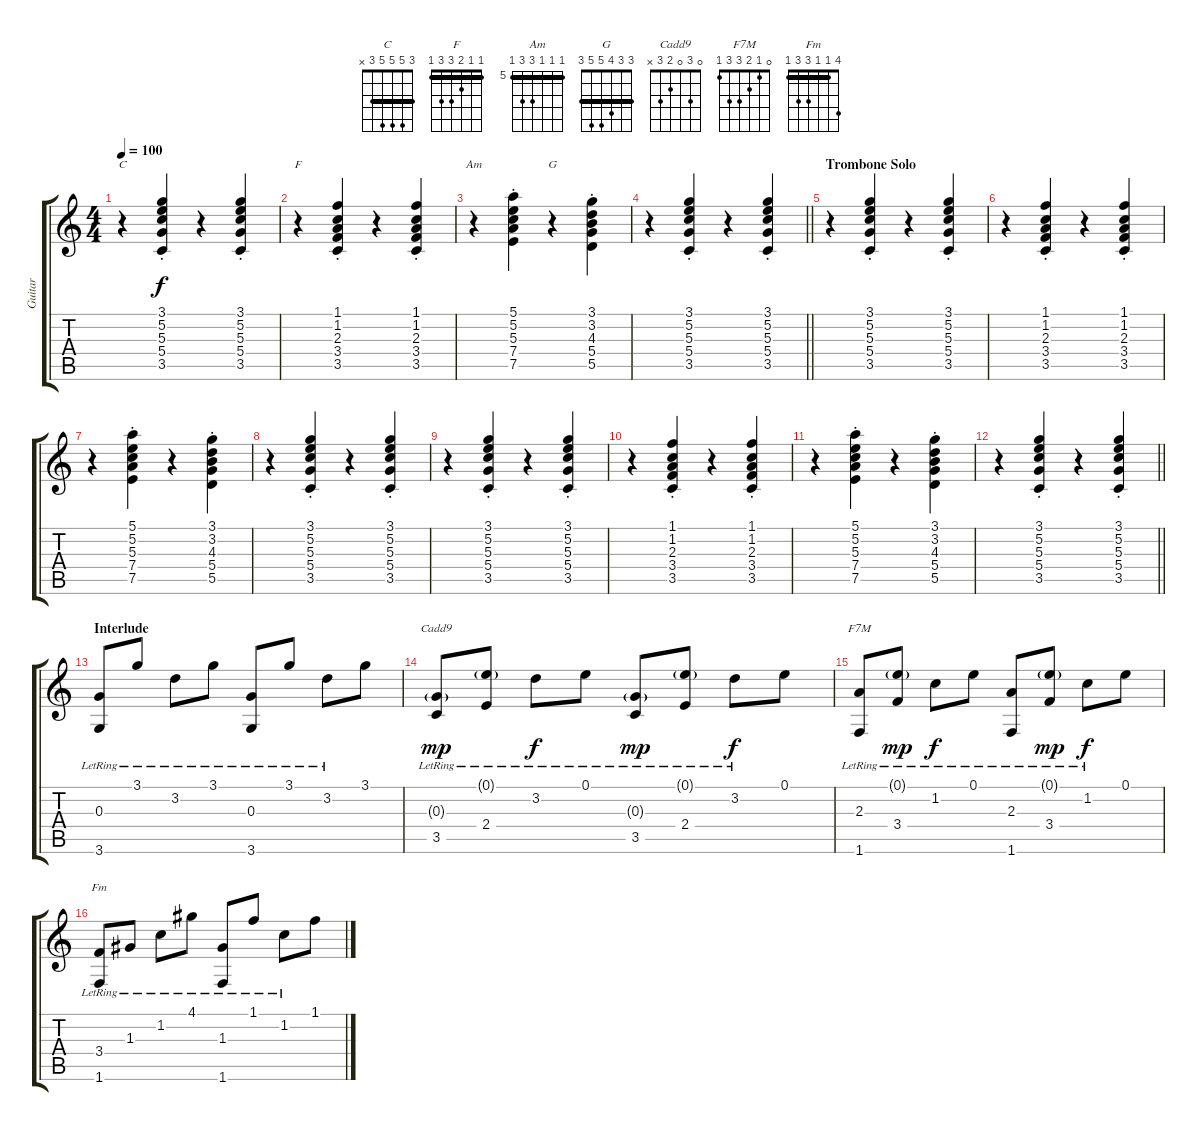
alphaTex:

\track ("Guitar" "Guitar") {instrument acousticguitarsteel}
\staff {score tabs}
\tuning (E4 B3 G3 D3 A2 E2) {hide}
\chord ("C" 3 5 5 5 3 x) {barre 3}
\chord ("F" 1 1 2 3 3 1) {barre 1}
\chord ("Am" 5 5 5 7 7 5) {firstfret 5 barre 5}
\chord ("G" 3 3 4 5 5 3) {barre 3}
\chord ("Cadd9" 0 3 0 2 3 x)
\chord ("F7M" 0 1 2 3 3 1)
\chord ("Fm" 4 1 1 3 3 1) {barre 1}
\ts (4 4)
\tempo 100
\clef g2
\ks c
r.4{ch "C" dy f} (3.1{st} 5.2{st} 5.3{st} 5.4{st} 3.5{st}).4 r.4 (3.1{st} 5.2{st} 5.3{st} 5.4{st} 3.5{st}).4 |
r.4{ch "F"} (1.1{st} 1.2{st} 2.3{st} 3.4{st} 3.5{st}).4 r.4 (1.1{st} 1.2{st} 2.3{st} 3.4{st} 3.5{st}).4 |
r.4{ch "Am"} (5.1{st} 5.2{st} 5.3{st} 7.4{st} 7.5{st}).4 r.4{ch "G"} (3.1{st} 3.2{st} 4.3{st} 5.4{st} 5.5{st}).4 |
\barLineRight lightlight
r.4 (3.1{st} 5.2{st} 5.3{st} 5.4{st} 3.5{st}).4 r.4 (3.1{st} 5.2{st} 5.3{st} 5.4{st} 3.5{st}).4 |
\section ("" "Trombone Solo")
r.4 (3.1{st} 5.2{st} 5.3{st} 5.4{st} 3.5{st}).4 r.4 (3.1{st} 5.2{st} 5.3{st} 5.4{st} 3.5{st}).4 |
r.4 (1.1{st} 1.2{st} 2.3{st} 3.4{st} 3.5{st}).4 r.4 (1.1{st} 1.2{st} 2.3{st} 3.4{st} 3.5{st}).4 |
r.4 (5.1{st} 5.2{st} 5.3{st} 7.4{st} 7.5{st}).4 r.4 (3.1{st} 3.2{st} 4.3{st} 5.4{st} 5.5{st}).4 |
r.4 (3.1{st} 5.2{st} 5.3{st} 5.4{st} 3.5{st}).4 r.4 (3.1{st} 5.2{st} 5.3{st} 5.4{st} 3.5{st}).4 |
r.4 (3.1{st} 5.2{st} 5.3{st} 5.4{st} 3.5{st}).4 r.4 (3.1{st} 5.2{st} 5.3{st} 5.4{st} 3.5{st}).4 |
r.4 (1.1{st} 1.2{st} 2.3{st} 3.4{st} 3.5{st}).4 r.4 (1.1{st} 1.2{st} 2.3{st} 3.4{st} 3.5{st}).4 |
r.4 (5.1{st} 5.2{st} 5.3{st} 7.4{st} 7.5{st}).4 r.4 (3.1{st} 3.2{st} 4.3{st} 5.4{st} 5.5{st}).4 |
\barLineRight lightlight
r.4 (3.1{st} 5.2{st} 5.3{st} 5.4{st} 3.5{st}).4 r.4 (3.1{st} 5.2{st} 5.3{st} 5.4{st} 3.5{st}).4 |
\section ("" "Interlude")
(0.3{lr} 3.6{lr}).8 3.1{lr}.8 3.2{lr}.8 3.1{lr}.8 (0.3{lr} 3.6{lr}).8 3.1{lr}.8 3.2{lr}.8 3.1.8 |
(0.3{g lr} 3.5{lr}).8{ch "Cadd9" dy mp} (0.1{g lr} 2.4{lr}).8 3.2{lr}.8{dy f} 0.1{lr}.8 (0.3{g lr} 3.5{lr}).8{dy mp} (0.1{g lr} 2.4{lr}).8 3.2{lr}.8{dy f} 0.1.8 |
(2.3{lr} 1.6{lr}).8{ch "F7M"} (0.1{g lr} 3.4{lr}).8{dy mp} 1.2{lr}.8{dy f} 0.1{lr}.8 (2.3{lr} 1.6{lr}).8 (0.1{g lr} 3.4{lr}).8{dy mp} 1.2{lr}.8{dy f} 0.1.8 |
(3.4{lr} 1.6{lr}).8{ch "Fm"} 1.3{lr}.8 1.2{lr}.8 4.1{lr}.8 (1.3{lr} 1.6{lr}).8 1.1{lr}.8 1.2{lr}.8 1.1.8
